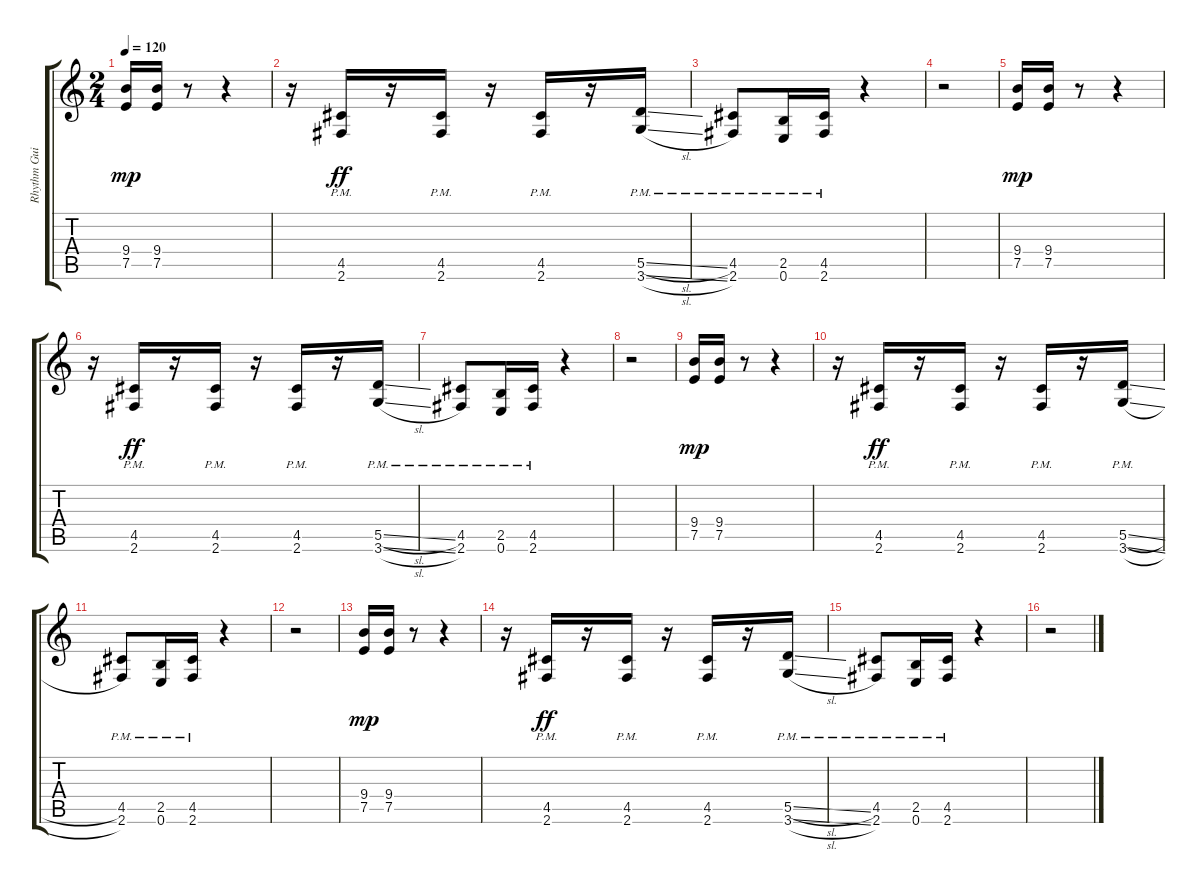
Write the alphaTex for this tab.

\track ("Rhythm Guitar" "Rhythm Gui") {instrument overdrivenguitar}
\staff {score tabs}
\tuning (E4 B3 G3 D3 A2 E2) {hide}
\ts (2 4)
\tempo 120
\clef g2
\ks c
(9.4 7.5).16{dy mp} (9.4 7.5).16 r.8 r.4 |
r.16 (4.5{pm} 2.6{pm}).16{dy ff} r.16 (4.5{pm} 2.6{pm}).16 r.16 (4.5{pm} 2.6{pm}).16 r.16 (5.5{sl pm} 3.6{sl pm}).16 |
(4.5{pm} 2.6{pm}).8 (2.5{pm} 0.6{pm}).16 (4.5{pm} 2.6{pm}).16 r.4 |
r.2 |
(9.4 7.5).16{dy mp} (9.4 7.5).16 r.8 r.4 |
r.16 (4.5{pm} 2.6{pm}).16{dy ff} r.16 (4.5{pm} 2.6{pm}).16 r.16 (4.5{pm} 2.6{pm}).16 r.16 (5.5{sl pm} 3.6{sl pm}).16 |
(4.5{pm} 2.6{pm}).8 (2.5{pm} 0.6{pm}).16 (4.5{pm} 2.6{pm}).16 r.4 |
r.2 |
(9.4 7.5).16{dy mp} (9.4 7.5).16 r.8 r.4 |
r.16 (4.5{pm} 2.6{pm}).16{dy ff} r.16 (4.5{pm} 2.6{pm}).16 r.16 (4.5{pm} 2.6{pm}).16 r.16 (5.5{sl pm} 3.6{sl pm}).16 |
(4.5{pm} 2.6{pm}).8 (2.5{pm} 0.6{pm}).16 (4.5{pm} 2.6{pm}).16 r.4 |
r.2 |
(9.4 7.5).16{dy mp} (9.4 7.5).16 r.8 r.4 |
r.16 (4.5{pm} 2.6{pm}).16{dy ff} r.16 (4.5{pm} 2.6{pm}).16 r.16 (4.5{pm} 2.6{pm}).16 r.16 (5.5{sl pm} 3.6{sl pm}).16 |
(4.5{pm} 2.6{pm}).8 (2.5{pm} 0.6{pm}).16 (4.5{pm} 2.6{pm}).16 r.4 |
r.2
